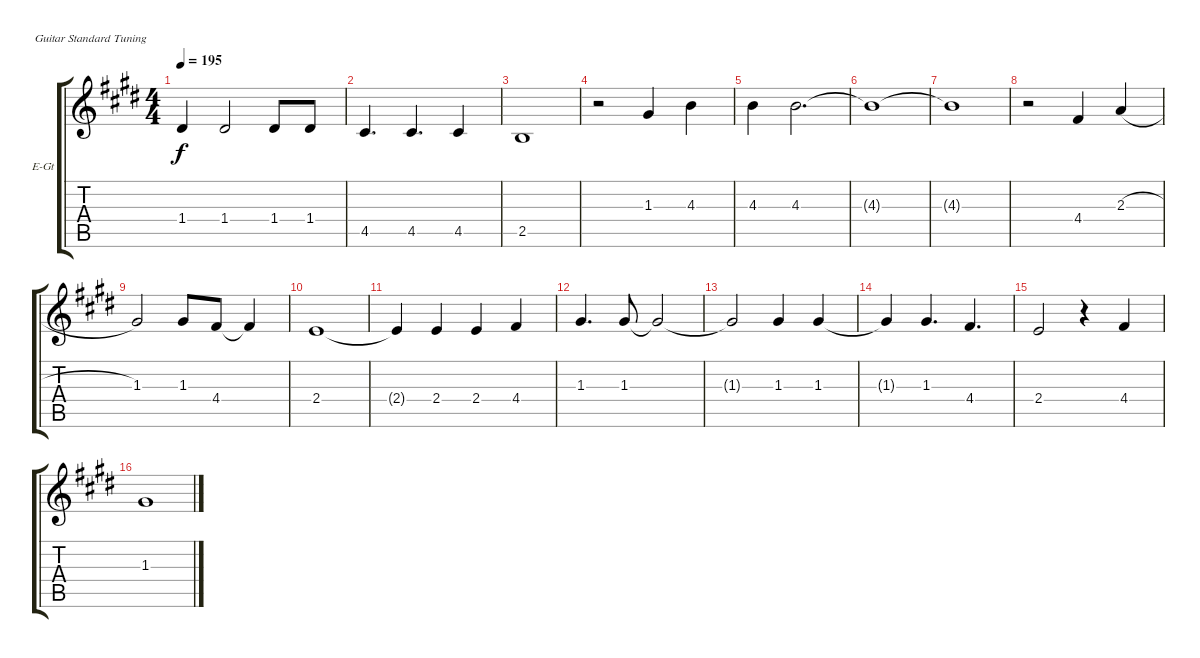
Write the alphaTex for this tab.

\defaultSystemsLayout 4
\bracketExtendMode groupsimilarinstruments
\firstSystemTrackNameOrientation horizontal
\otherSystemsTrackNameOrientation horizontal
\track ("Paul's Voice" "E-Gt") {instrument electricguitarclean}
\staff {score tabs}
\tuning (E4 B3 G3 D3 A2 E2)
\ts (4 4)
\tempo 195
\clef g2
\ks e
1.4.4{dy f} 1.4.2 1.4.8 1.4.8 |
4.5.4{d} 4.5.4{d} 4.5.4 |
2.5.1 |
r.2 1.3.4 4.3.4 |
4.3.4 4.3.2{d} |
4.3{t}.1 |
4.3{t}.1 |
r.2 4.4.4 2.3{h}.4 |
1.3.2 1.3.8 4.4.8 4.4{t}.4 |
2.4.1 |
2.4{t}.4 2.4.4 2.4.4 4.4.4 |
1.3.4{d} 1.3.8 1.3{t}.2 |
1.3{t}.2 1.3.4 1.3.4 |
1.3{t}.4 1.3.4{d} 4.4.4{d} |
2.4.2 r.4 4.4.4 |
1.3.1
